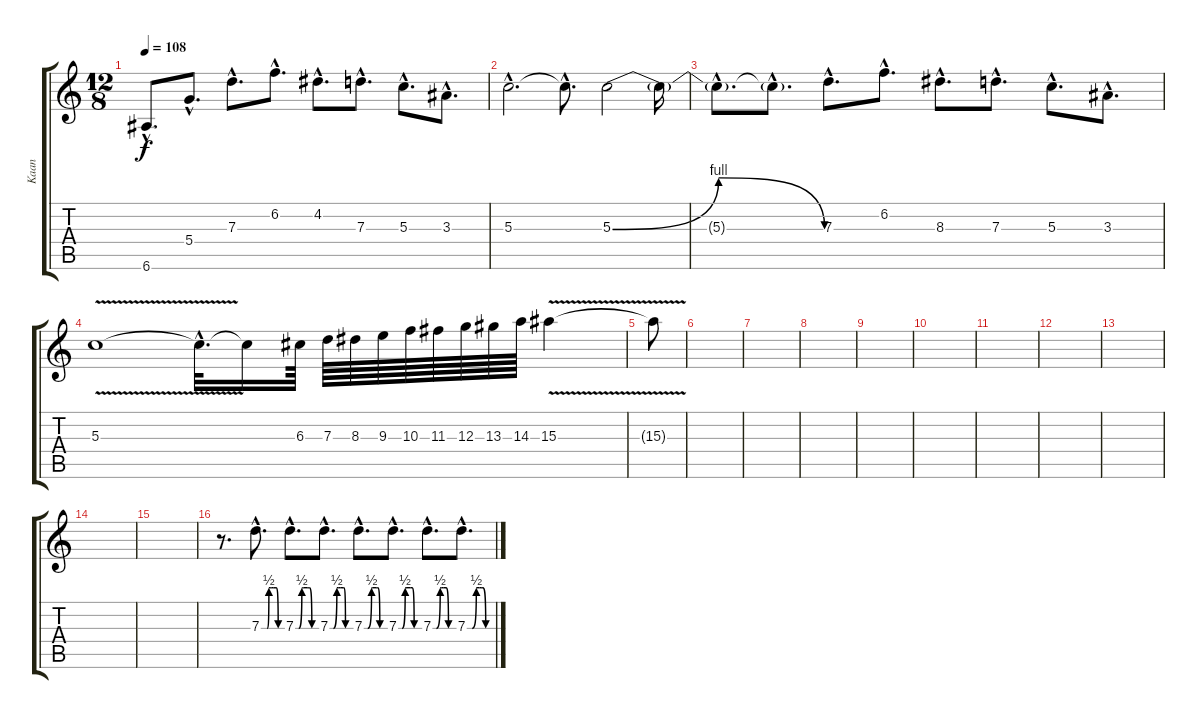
\track ("Kaan" "Kaan") {instrument overdrivenguitar}
\staff {score tabs}
\tuning (E4 B3 G3 D3 A2 E2) {hide}
\ts (12 8)
\tempo 108
\clef g2
\ks c
6.6{hac}.8{d dy f} 5.4{hac}.8{d} 7.3{hac}.8{d} 6.2{hac}.8{d} 4.2{hac}.8{d} 7.3{hac}.8{d} 5.3{hac}.8{d} 3.3{hac}.8{d} |
5.3{hac}.2{d} 5.3{hac t}.8{d} 5.3{be (bendrelease 0 0 6 4 49 4 60 0)}.2 5.3{t}.16 |
5.3{hac t}.8{d} 5.3{hac t}.8{d} 7.3{hac}.8{d} 6.2{hac}.8{d} 8.3{hac}.8{d} 7.3{hac}.8{d} 5.3{hac}.8{d} 3.3{hac}.8{d} |
5.3{v}.1 5.3{hac t}.32{d} 5.3{t}.16 6.3.64 7.3.64 8.3.64 9.3.64 10.3.64 11.3.64 12.3.64 13.3.64 14.3.64 15.3{v}.4 |
15.3{t}.8 |
|
|
|
|
|
|
|
|
|
|
r.8{d} 7.3{be (custom 0 0 17 0 22 2 26 2 30 2 35 2 37 2 40 2 43 2 49 0 60 0) hac}.8{d} 7.3{be (custom 0 0 9 0 18 2 20 2 23 2 30 2 35 2 38 2 40 2 47 0 60 0) hac}.8{d} 7.3{be (custom 0 0 10 0 20 2 24 2 30 2 35 2 40 2 45 0 60 0) hac}.8{d} 7.3{be (custom 0 0 10 0 21 2 24 2 35 2 39 2 45 0 60 0) hac}.8{d} 7.3{be (custom 0 0 10 0 19 2 21 2 24 2 35 2 39 2 45 0 60 0) hac}.8{d} 7.3{be (custom 0 0 10 0 21 2 25 2 30 2 35 2 38 2 45 0 60 0) hac}.8{d} 7.3{be (custom 0 0 12 0 22 2 30 2 34 2 38 2 45 0 60 0) hac}.8{d}
